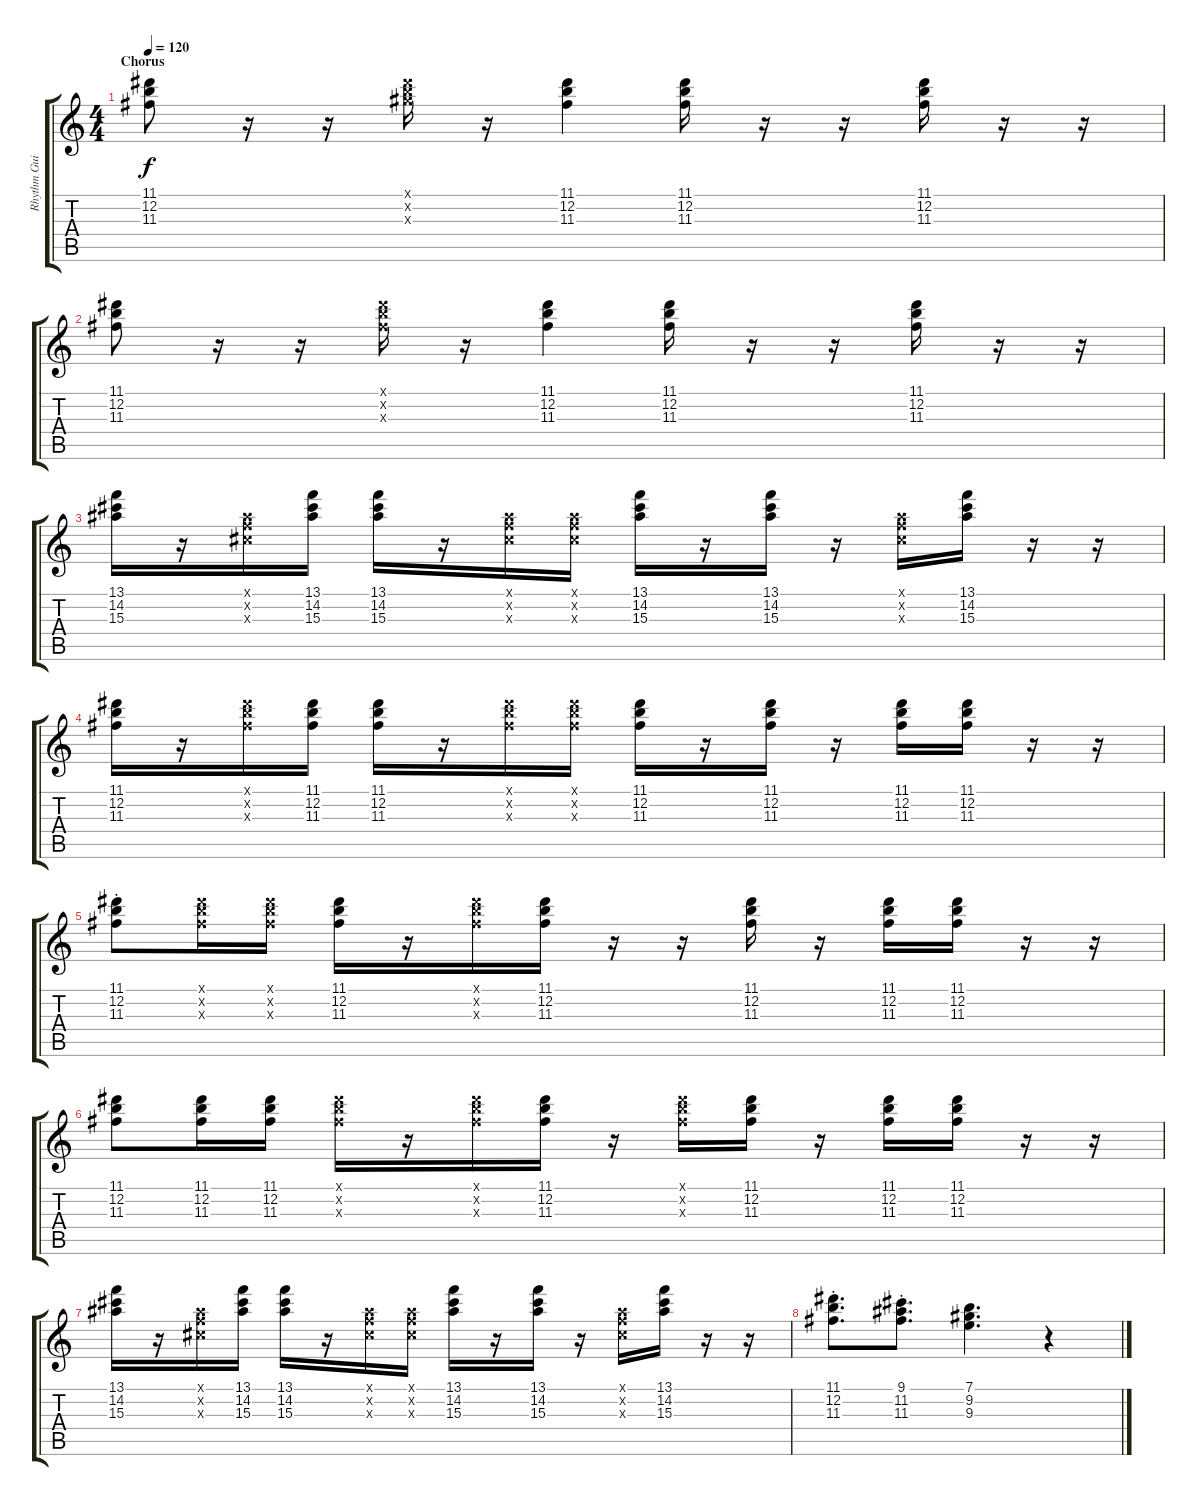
\track ("Rhythm Guitar" "Rhythm Gui") {instrument acousticguitarsteel}
\staff {score tabs}
\tuning (E4 B3 G3 D3 A2 E2) {hide}
\ts (4 4)
\section ("" "Chorus")
\tempo 120
\clef g2
\ks c
(11.1 12.2 11.3).8{dy f} r.16 r.16 (11.1{x} 12.2{x} 13.3{x}).16 r.16 (11.1 12.2 11.3).4 (11.1 12.2 11.3).16 r.16 r.16 (11.1 12.2 11.3).16 r.16 r.16 |
(11.1 12.2 11.3).8 r.16 r.16 (11.1{x} 12.2{x} 11.3{x}).16 r.16 (11.1 12.2 11.3).4 (11.1 12.2 11.3).16 r.16 r.16 (11.1 12.2 11.3).16 r.16 r.16 |
(13.1 14.2 15.3).16 r.16 (6.1{x} 6.2{x} 6.3{x}).16 (13.1 14.2 15.3).16 (13.1 14.2 15.3).16 r.16 (6.1{x} 6.2{x} 6.3{x}).16 (6.1{x} 6.2{x} 6.3{x}).16 (13.1 14.2 15.3).16 r.16 (13.1 14.2 15.3).16 r.16 (6.1{x} 6.2{x} 6.3{x}).16 (13.1 14.2 15.3).16 r.16 r.16 |
(11.1 12.2 11.3).16 r.16 (11.1{x} 12.2{x} 11.3{x}).16 (11.1 12.2 11.3).16 (11.1 12.2 11.3).16 r.16 (11.1{x} 12.2{x} 11.3{x}).16 (11.1{x} 12.2{x} 11.3{x}).16 (11.1 12.2 11.3).16 r.16 (11.1 12.2 11.3).16 r.16 (11.1 12.2 11.3).16 (11.1 12.2 11.3).16 r.16 r.16 |
(11.1{st} 12.2{st} 11.3{st}).8 (11.1{x} 12.2{x} 11.3{x}).16 (11.1{x} 12.2{x} 11.3{x}).16 (11.1 12.2 11.3).16 r.16 (11.1{x} 12.2{x} 11.3{x}).16 (11.1 12.2 11.3).16 r.16 r.16 (11.1 12.2 11.3).16 r.16 (11.1 12.2 11.3).16 (11.1 12.2 11.3).16 r.16 r.16 |
(11.1 12.2 11.3).8 (11.1 12.2 11.3).16 (11.1 12.2 11.3).16 (11.1{x} 12.2{x} 11.3{x}).16 r.16 (11.1{x} 12.2{x} 11.3{x}).16 (11.1 12.2 11.3).16 r.16 (11.1{x} 12.2{x} 11.3{x}).16 (11.1 12.2 11.3).16 r.16 (11.1 12.2 11.3).16 (11.1 12.2 11.3).16 r.16 r.16 |
(13.1 14.2 15.3).16 r.16 (6.1{x} 6.2{x} 6.3{x}).16 (13.1 14.2 15.3).16 (13.1 14.2 15.3).16 r.16 (6.1{x} 6.2{x} 6.3{x}).16 (6.1{x} 6.2{x} 6.3{x}).16 (13.1 14.2 15.3).16 r.16 (13.1 14.2 15.3).16 r.16 (6.1{x} 6.2{x} 6.3{x}).16 (13.1 14.2 15.3).16 r.16 r.16 |
(11.1{st} 12.2{st} 11.3{st}).8{d} (9.1{st} 11.2{st} 11.3{st}).8{d} (7.1 9.2 9.3).4{d} r.4
